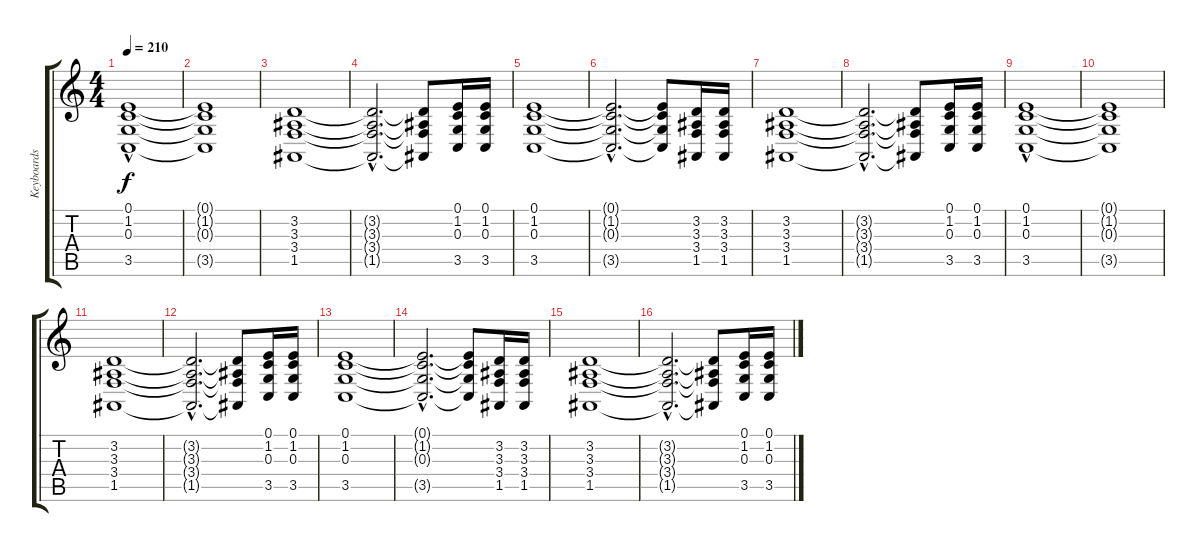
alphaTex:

\track ("Keyboards" "Keyboards") {instrument lead8bassandlead}
\staff {score tabs}
\tuning (E4 B3 G3 D3 A2 E2) {hide}
\ts (4 4)
\tempo 210
\clef g2
\ks c
(0.1{hac} 1.2 0.3 3.5).1{dy f} |
(0.1{t} 1.2{t} 0.3{t} 3.5{t}).1 |
(3.2 3.3 3.4 1.5).1 |
(3.2{hac t} 3.3{hac t} 3.4{hac t} 1.5{hac t}).2{d} (3.2{t} 3.3{t} 3.4{t} 1.5{t}).8 (0.1 1.2 0.3 3.5).16 (0.1 1.2 0.3 3.5).16 |
(0.1 1.2 0.3 3.5).1 |
(0.1{hac t} 1.2{hac t} 0.3{hac t} 3.5{hac t}).2{d} (0.1{t} 1.2{t} 0.3{t} 3.5{t}).8 (3.2 3.3 3.4 1.5).16 (3.2 3.3 3.4 1.5).16 |
(3.2 3.3 3.4 1.5).1 |
(3.2{hac t} 3.3{hac t} 3.4{hac t} 1.5{hac t}).2{d} (3.2{t} 3.3{t} 3.4{t} 1.5{t}).8 (0.1 1.2 0.3 3.5).16 (0.1 1.2 0.3 3.5).16 |
(0.1{hac} 1.2 0.3 3.5).1 |
(0.1{t} 1.2{t} 0.3{t} 3.5{t}).1 |
(3.2 3.3 3.4 1.5).1 |
(3.2{hac t} 3.3{hac t} 3.4{hac t} 1.5{hac t}).2{d} (3.2{t} 3.3{t} 3.4{t} 1.5{t}).8 (0.1 1.2 0.3 3.5).16 (0.1 1.2 0.3 3.5).16 |
(0.1 1.2 0.3 3.5).1 |
(0.1{hac t} 1.2{hac t} 0.3{hac t} 3.5{hac t}).2{d} (0.1{t} 1.2{t} 0.3{t} 3.5{t}).8 (3.2 3.3 3.4 1.5).16 (3.2 3.3 3.4 1.5).16 |
(3.2 3.3 3.4 1.5).1 |
(3.2{hac t} 3.3{hac t} 3.4{hac t} 1.5{hac t}).2{d} (3.2{t} 3.3{t} 3.4{t} 1.5{t}).8 (0.1 1.2 0.3 3.5).16 (0.1 1.2 0.3 3.5).16
